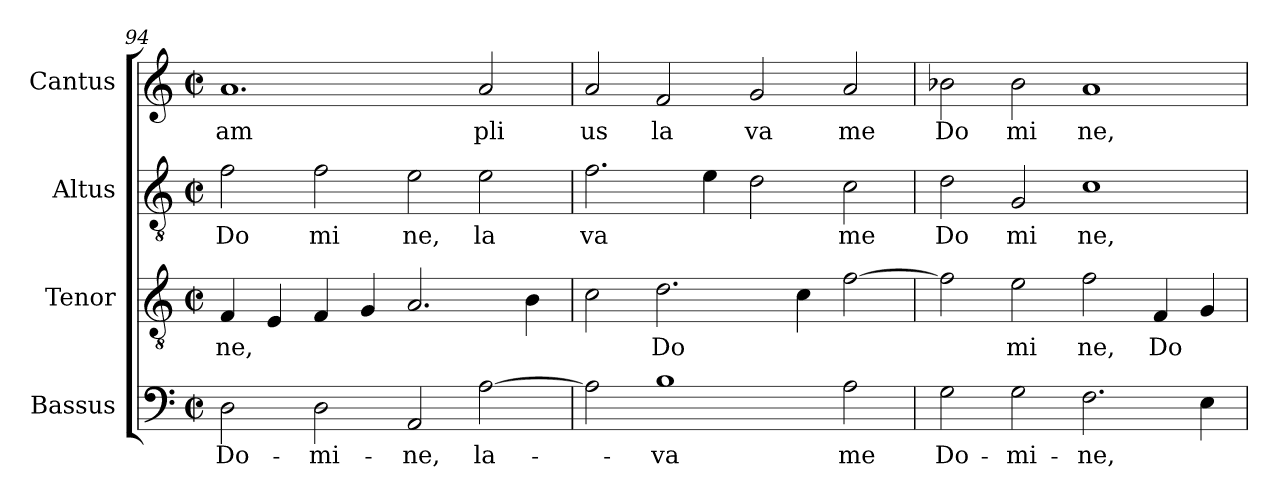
**kern	**text	**kern	**text	**kern	**text	**kern	**text
*part4	*part4	*part3	*part3	*part2	*part2	*part1	*part1
*staff4	*staff4	*staff3	*staff3	*staff2	*staff2	*staff1	*staff1
*I"Bassus	*	*I"Tenor	*	*I"Altus	*	*I"Cantus	*
!!LO:LB:g=z
*clefF4	*	*clefGv2	*	*clefGv2	*	*clefG2	*
*	*	*k[]	*	*	*	*k[]	*
*	*	*C:	*	*	*	*C:	*
*M2/2	*	*M2/2	*	*M2/2	*	*M2/2	*
*met(c|)	*	*met(c|)	*	*met(c|)	*	*met(c|)	*
=94	=94	=94	=94	=94	=94	=94	=94
!	!LO:LY:b:cj	!	!LO:LY:b	!	!LO:LY:b:cj	!	!LO:LY:b:cj
2D\	Do-	4F/	ne,	2f\	Do	1.a	am
.	.	4E/	.	.	.	.	.
!	!LO:LY:b:cj	!	!	!	!LO:LY:b:cj	!	!
2D\	-mi-	4F/	.	2f\	mi	.	.
.	.	4G/	.	.	.	.	.
!	!LO:LY:b:cj	!	!	!	!LO:LY:b:cj	!	!
2AA/	-ne,	2.A/	.	2e\	ne,	.	.
!	!LO:LY:b:cj	!	!	!	!LO:LY:b:cj	!	!LO:LY:b:cj
[>2A\	la-	.	.	2e\	la	2a/	pli
.	.	4B\	.	.	.	.	.
=95	=95	=95	=95	=95	=95	=95	=95
!	!	!	!	!	!LO:LY:b:cj	!	!LO:LY:b:cj
2A\]	.	2c\	.	2.f\	va	2a/	us
!	!LO:LY:b:cj	!	!LO:LY:b	!	!	!	!LO:LY:b:cj
1B	-va	2.d\	Do	.	.	2f/	la
.	.	.	.	4e\	.	.	.
!	!	!	!	!	!	!	!LO:LY:b:cj
.	.	.	.	2d\	.	2g/	va
.	.	4c\	.	.	.	.	.
!	!LO:LY:b:cj	!	!	!	!LO:LY:b:cj	!	!LO:LY:b:cj
2A\	me	[>2f\	.	2c\	me	2a/	me
=96	=96	=96	=96	=96	=96	=96	=96
!	!LO:LY:b:cj	!	!	!	!LO:LY:b:cj	!	!LO:LY:b:cj
2G\	Do-	2f\]	.	2d\	Do	2b-\	Do
!	!LO:LY:b:cj	!	!LO:LY:b:cj	!	!LO:LY:b:cj	!	!LO:LY:b:cj
2G\	-mi-	2e\	mi	2G/	mi	2b-\	mi
!	!LO:LY:b	!	!LO:LY:b:cj	!	!LO:LY:b:cj	!	!LO:LY:b:cj
2.F\	-ne,	2f\	ne,	1c	ne,	1a	ne,
!	!	!	!LO:LY:b	!	!	!	!
.	.	4F/	Do	.	.	.	.
4E\	.	4G/	.	.	.	.	.
=	=	=	=	=	=	=	=
*-	*-	*-	*-	*-	*-	*-	*-
